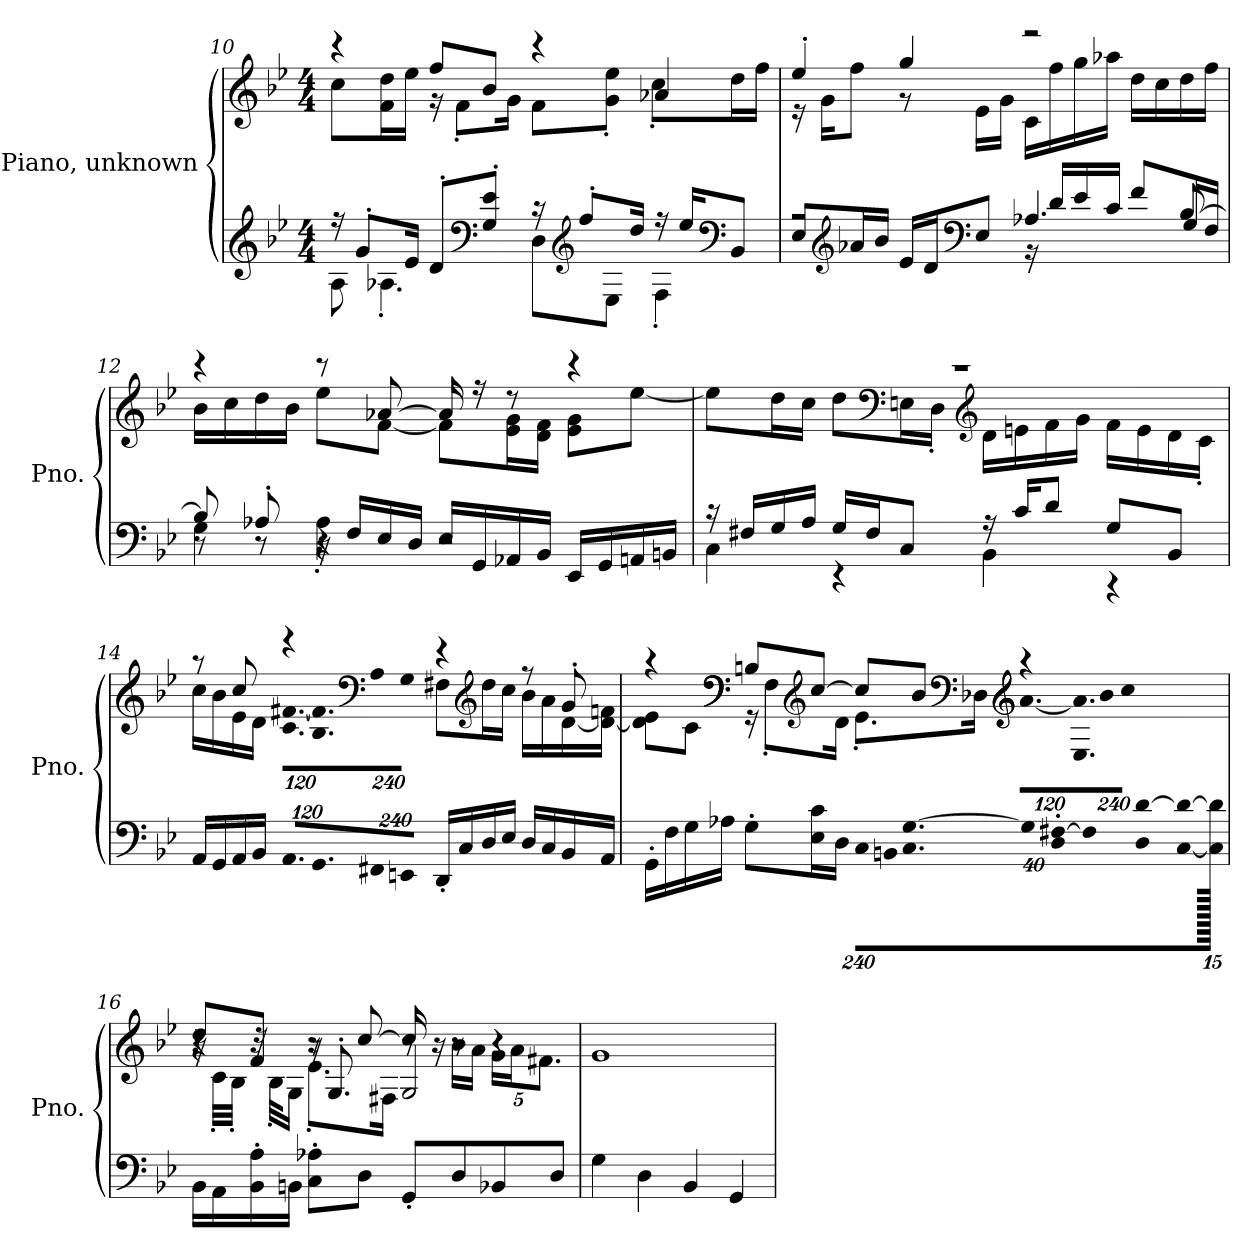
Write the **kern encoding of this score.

**kern	**kern
*part1	*part1
*staff2	*staff1
*I"Piano, unknown	*
*I'Pno.	*
*clefG2	*clefG2
*k[b-e-]	*k[b-e-]
*M4/4	*M4/4
=10	=10
*^	*^
16r	8A\	4r	8cc\L
8g'/L	.	.	.
.	4.A-X'\	.	16f\ 16dd\L
16e-/Jk	.	.	16ee-\JJ
8d'/L	.	8ff/L	16r
.	.	.	8f'\L
*clefF4	*	*	*
8G/' 8e-/'J	.	8b-/J	.
.	.	.	16g\Jk
16r	8D\L	4r	8f\L
*clefG2	*	*	*
8ff'/L	.	.	.
.	8E-\J	.	8g\' 8ee-\'J
16dd/Jk	.	.	.
16r	4F'\	4a-X/	8cc'\L
16ee-/KL	.	.	.
*clefF4	*	*	*
8BB-/J	.	.	16dd\L
.	.	.	16ff\JJ
!!LO:LB:g=z	!!
=11	=11	=11	=11
2r	8E-/L	4ee-'/	16r
.	.	.	16g\KL
*clefG2	*	*	*
.	16a-X/L	.	8ff\J
.	16b-/JJ	.	.
.	16e-/LL	4gg/	8r
.	16d/J	.	.
*clefF4	*	*	*
.	8E-/J	.	16e-\LL
.	.	.	16g\JJ
4.A-X/	16r	2r	16c\LL
.	16d/LL	.	16ff\
.	16e-/	.	16gg\
.	16c/JJ	.	16aa-X\JJ
.	8f/L	.	16dd\LL
.	.	.	16cc\
[8B-/	16G/L	.	16dd\
.	16F/JJ	.	16ff\JJ
=12	=12	=12	=12
*	*^	*	*
8B-/]	4G\	8r	4r	16b-\LL
.	.	.	.	16cc\
8r	.	8A-X'/	.	16dd\
.	.	.	.	16b-\JJ
4r	4A-'\	16r	8r	8ee-\L
.	.	16F/LL	.	.
.	.	16E-/	[8a-X/	[8f\J
.	.	16D/JJ	.	.
2r	2r	16E-/LL	16a-/]	8f\L]
.	.	16GG/	16r	.
.	.	16AA-X/	8r	16e-\ 16g\L
.	.	16BB-/JJ	.	16d\ 16f\JJ
.	.	16EE-/LL	4r	8e-\ 8g\L
.	.	16GG/	.	.
.	.	16AAn/	.	[8ee-\J
.	.	16BBn/JJ	.	.
*	*v	*v	*	*
!!LO:LB:g=z	!!
=13	=13	=13	=13
16r	4C\	1r	8ee-\L]
16F#X/LL	.	.	.
16G/	.	.	16dd\L
16A/JJ	.	.	16cc\JJ
16G/LL	4r	.	8dd\L
16F#/J	.	.	.
*	*	*clefF4	*
8C/J	.	.	16En\L
.	.	.	16D'\JJ
*	*	*clefG2	*
16r	4BB-\	.	16d\LL
16c/KL	.	.	16en\
8d/J	.	.	16f\
.	.	.	16g\JJ
8G/L	4r	.	16f\LL
.	.	.	16e\
8BB-/J	.	.	16d\
.	.	.	16c'\JJ
*v	*v	*	*
=14	=14	=14
16AA/LL	8r	16cc\LL
16GG/	.	16b-\
16AA/	8cc/	16e-\
16BB-/JJ	.	16d\JJ
*Xbrackettup	*	*
!LO:N:vis=32.	!	!
*	*	*Xbrackettup
!	!	!LO:N:vis=32.
1920%103AA/LLL	4r	1920%103c\ [1920%103f#X\LLL
!LO:N:vis=32.	!	!LO:N:vis=32.
1920%103GG/J	.	1920%103B-\ 1920%103f#\]J
*	*clefF4	*
!LO:N:vis=16	!	!LO:N:vis=16
1920%137FF#X/	.	1920%137A\
!LO:N:vis=16	!	!LO:N:vis=16
1920%137EEn/JJ	.	1920%137G\JJ
16DD'/LL	4r	8F#X\L
16C/	.	.
*	*clefG2	*
16D/	.	16dd\L
16E-/JJ	.	16cc\JJ
16D/LL	8r	16b-\LL
16C/	.	16a\
16BB-/	8g'/	[16d\
16AA/JJ	.	16d\_ 16fn\JJ
!!LO:LB:g=z	!!
=15	=15	=15
16GG'\LL	4r	8d\] 8e-\L
16F\	.	.
16G\	.	8c\J
16A-X\JJ	.	.
*	*clefF4	*
8G'\L	8Bn/L	16r
.	.	8F'\L
*	*clefG2	*
16E-\ 16c\L	[8cc/J	.
16D\JJ	.	16d\Jk
!LO:N:vis=16	!	!
1920%137C\LL	8cc/L]	8.e-'\L
!LO:N:vis=32	!	!
640%23BBn\K	.	.
!LO:N:vis=16.	!	!
960%103C\ [960%103G\	.	.
.	8b-/J	.
*	*clefF4	*
.	.	16D-X\Jk
!LO:N:vis=32	!	!
640%23G\JJk]	.	.
*	*clefG2	*
!	!	!LO:N:vis=32.
.	4r	[1920%103a\LLL
!LO:N:vis=32	!	!
640%23D\' [640%23F#X\'KLL	.	.
!LO:N:vis=16	!	!
1920%137F#\]	.	.
!	!	!LO:N:vis=32.
.	.	1920%103E-\ 1920%103a\]J
!	!	!LO:N:vis=16
.	.	1920%137b-\
!LO:N:vis=16	!	!
1920%137D\ [1920%137d\	.	.
!	!	!LO:N:vis=16
.	.	1920%137cc\JJ
[240%17C\ 240%17d\_J	.	.
1920C\] 1920d\]	1920ryy	1920ryy
!!LO:LB:g=z
=16	=16	=16
*	*	*^
16BB-\LL	4r	16r	8dd/L
16AA\	.	32c'\LLL	.
.	.	32B-'\JJJ	.
16BB-\' 16A\'	.	32r	8f/J
.	.	32B-'\KLL	.
16BBn\JJ	.	16G\JJ	.
8C\' 8A-X\'L	8r	8.e-'\L	16r
.	.	.	8.G'/
8D\J	[8cc/	.	.
.	.	16F#X\Jk	.
8GG'/L	16cc/]	8r	2G/
.	16r	.	.
8D/	8r	16b-\LL	.
.	.	16a\JJ	.
8BB-X/	4r	20g\LL	.
.	.	20a\J	.
.	.	10.f#X\J	.
8D/J	.	.	.
*	*v	*v	*v
=17	=17
4G\	1g
4D\	.
4BB-/	.
4GG/	.
=	=
*-	*-
